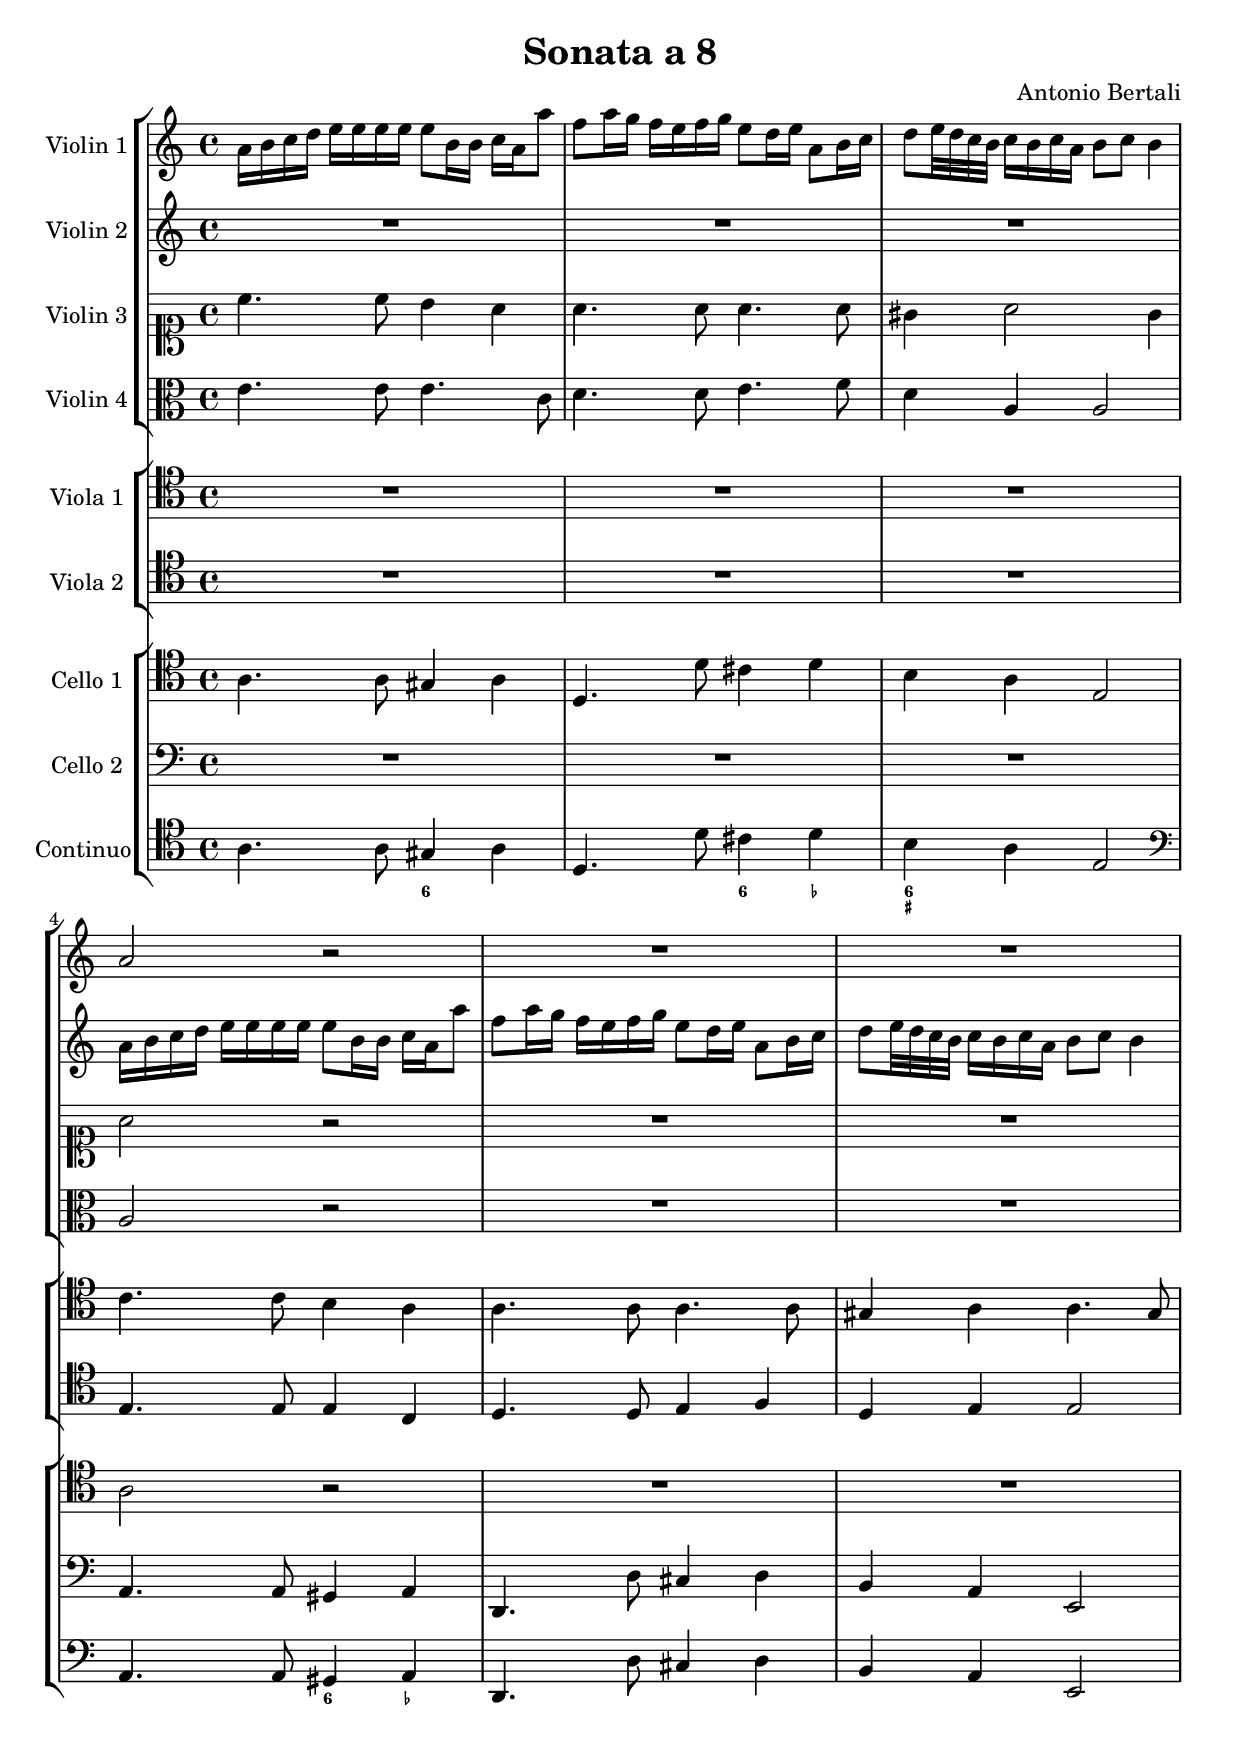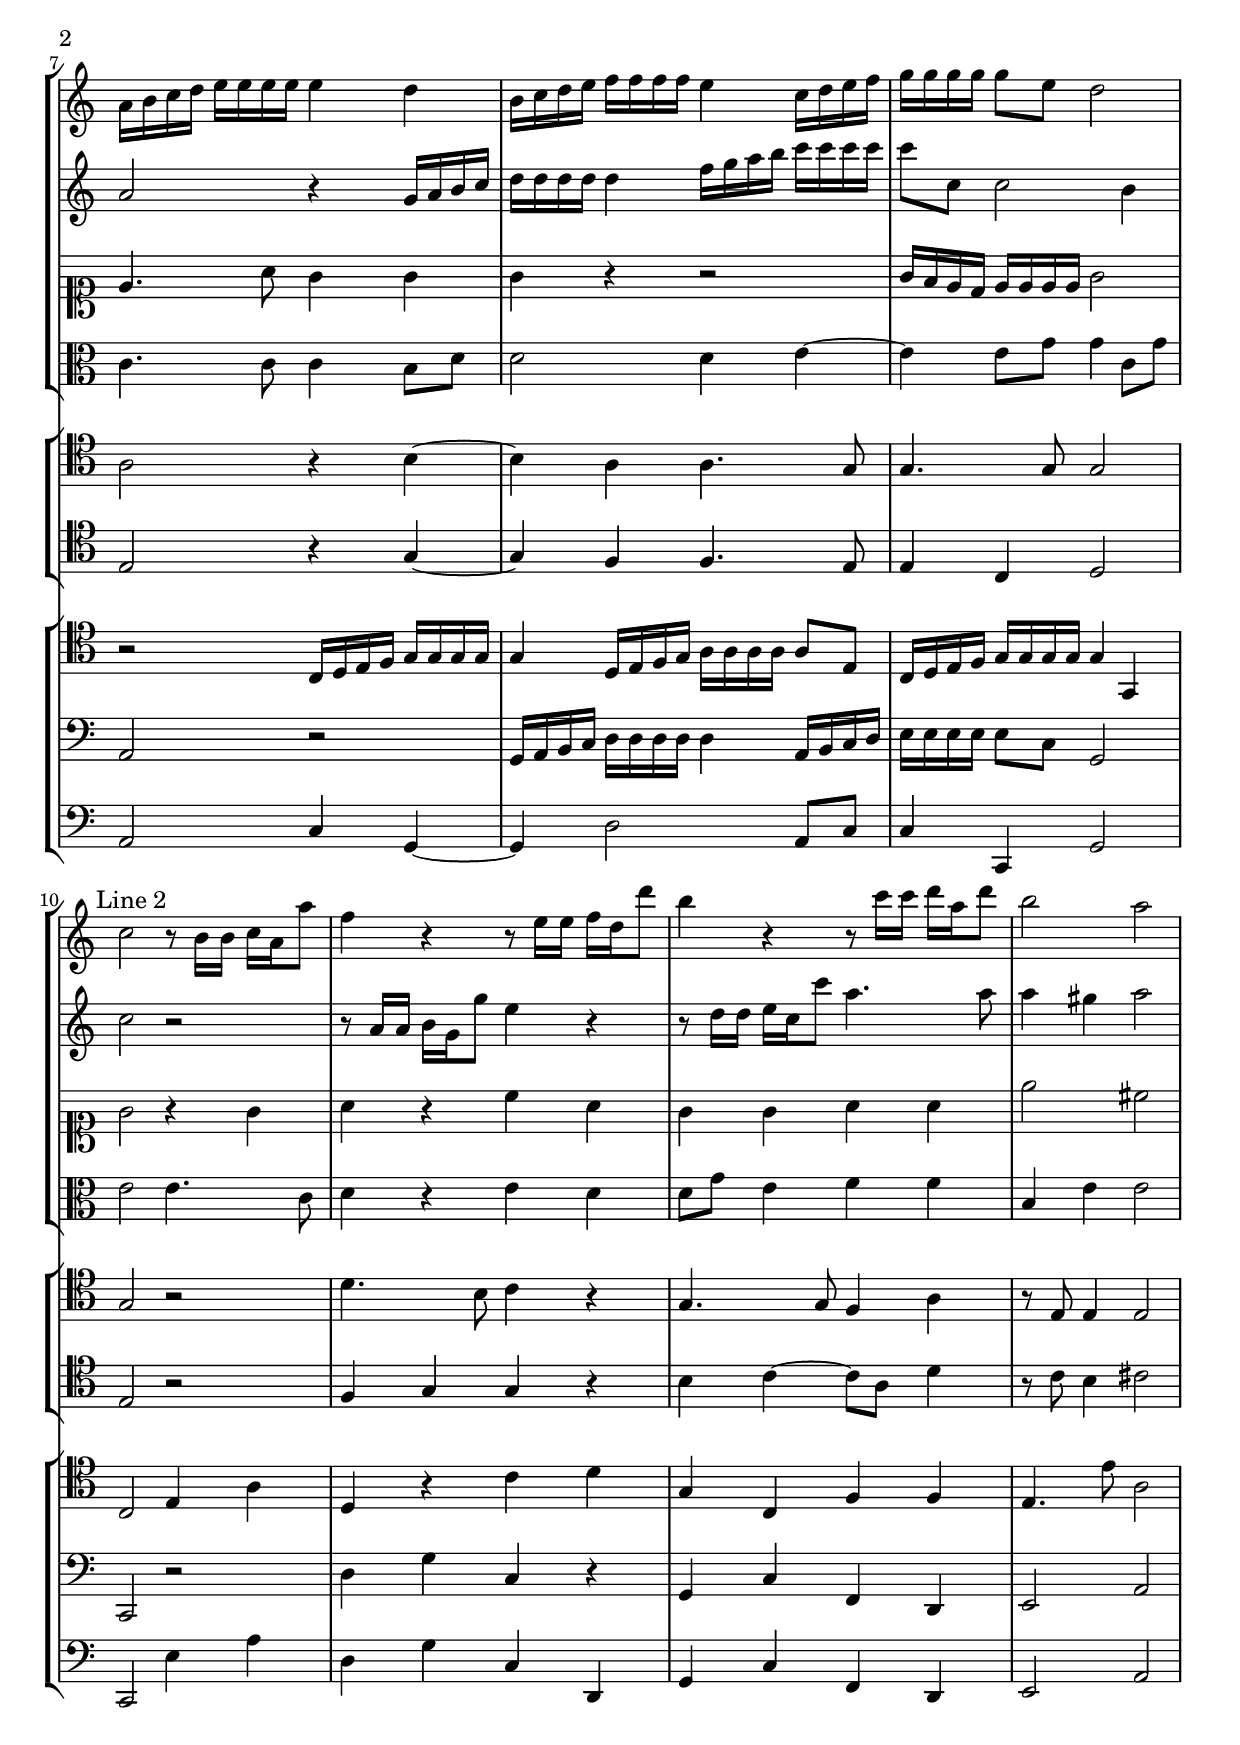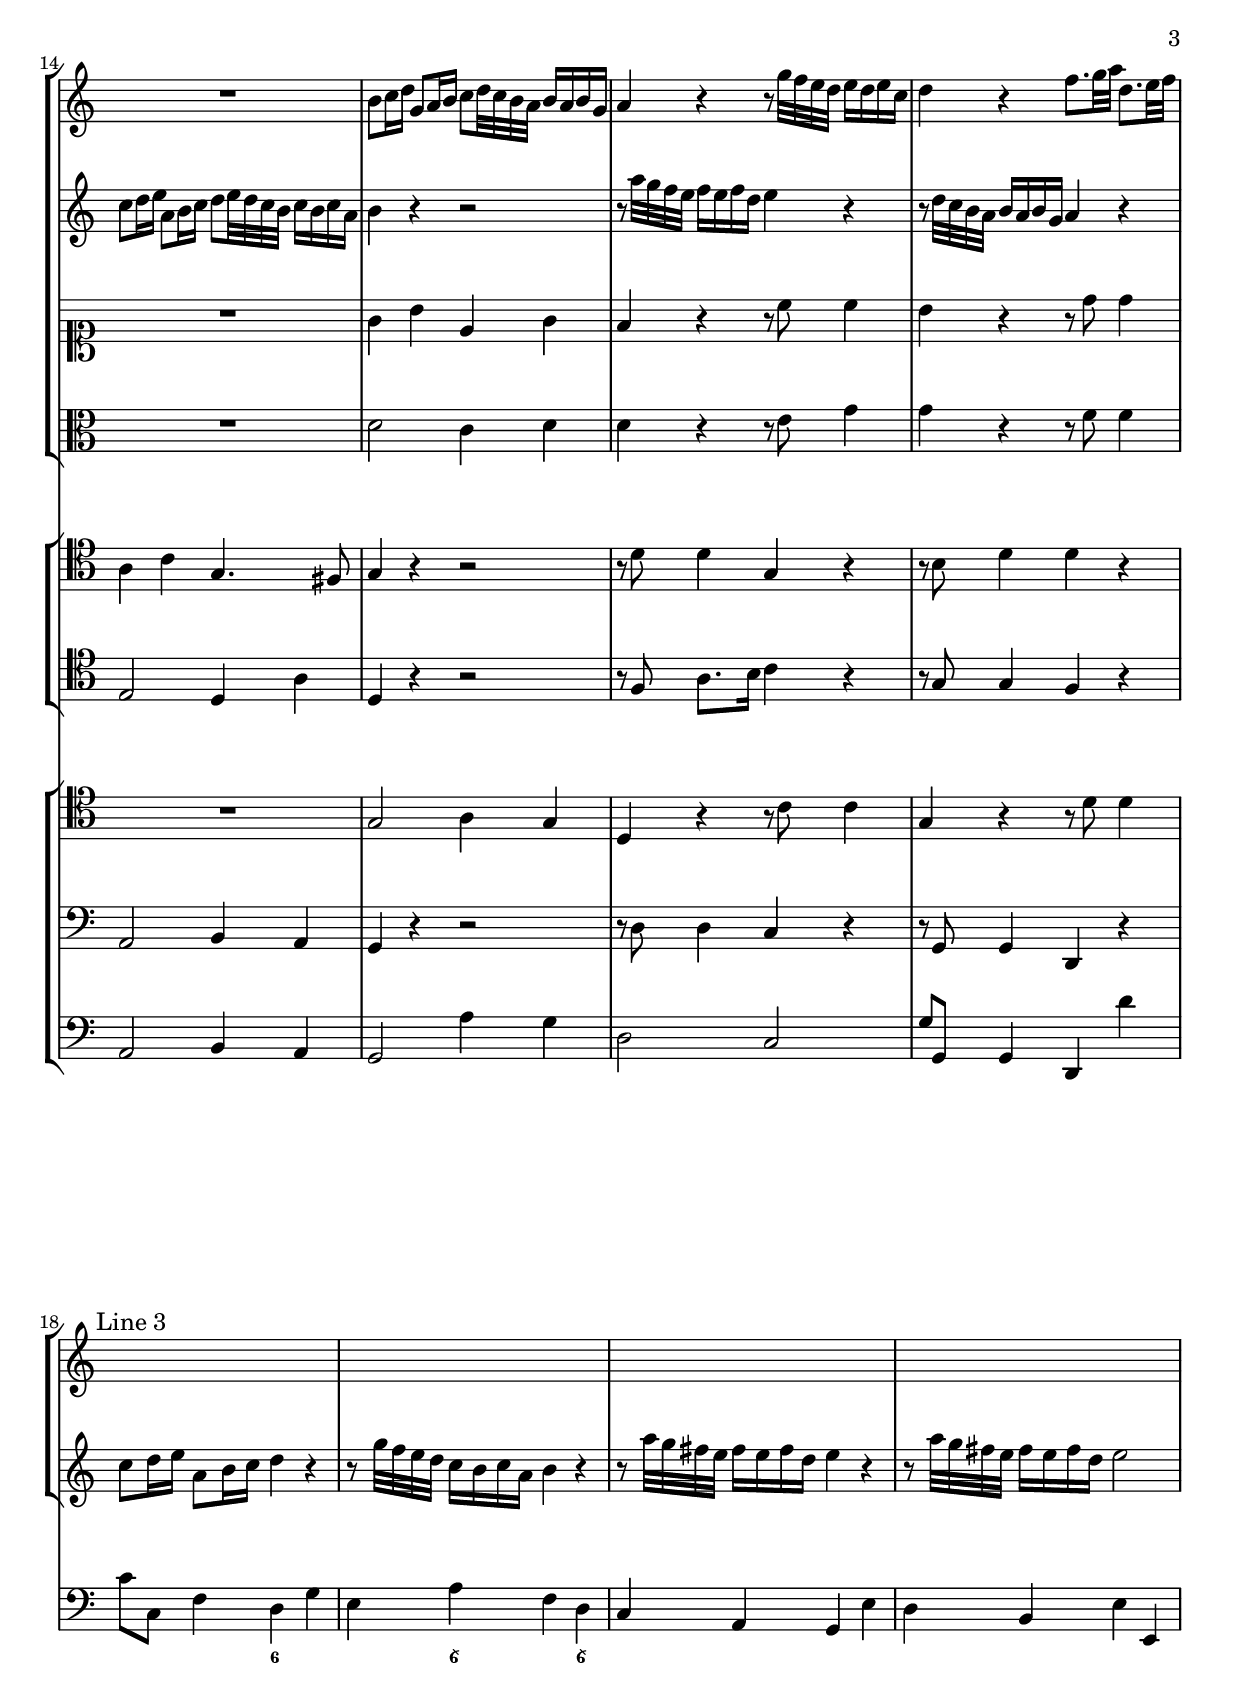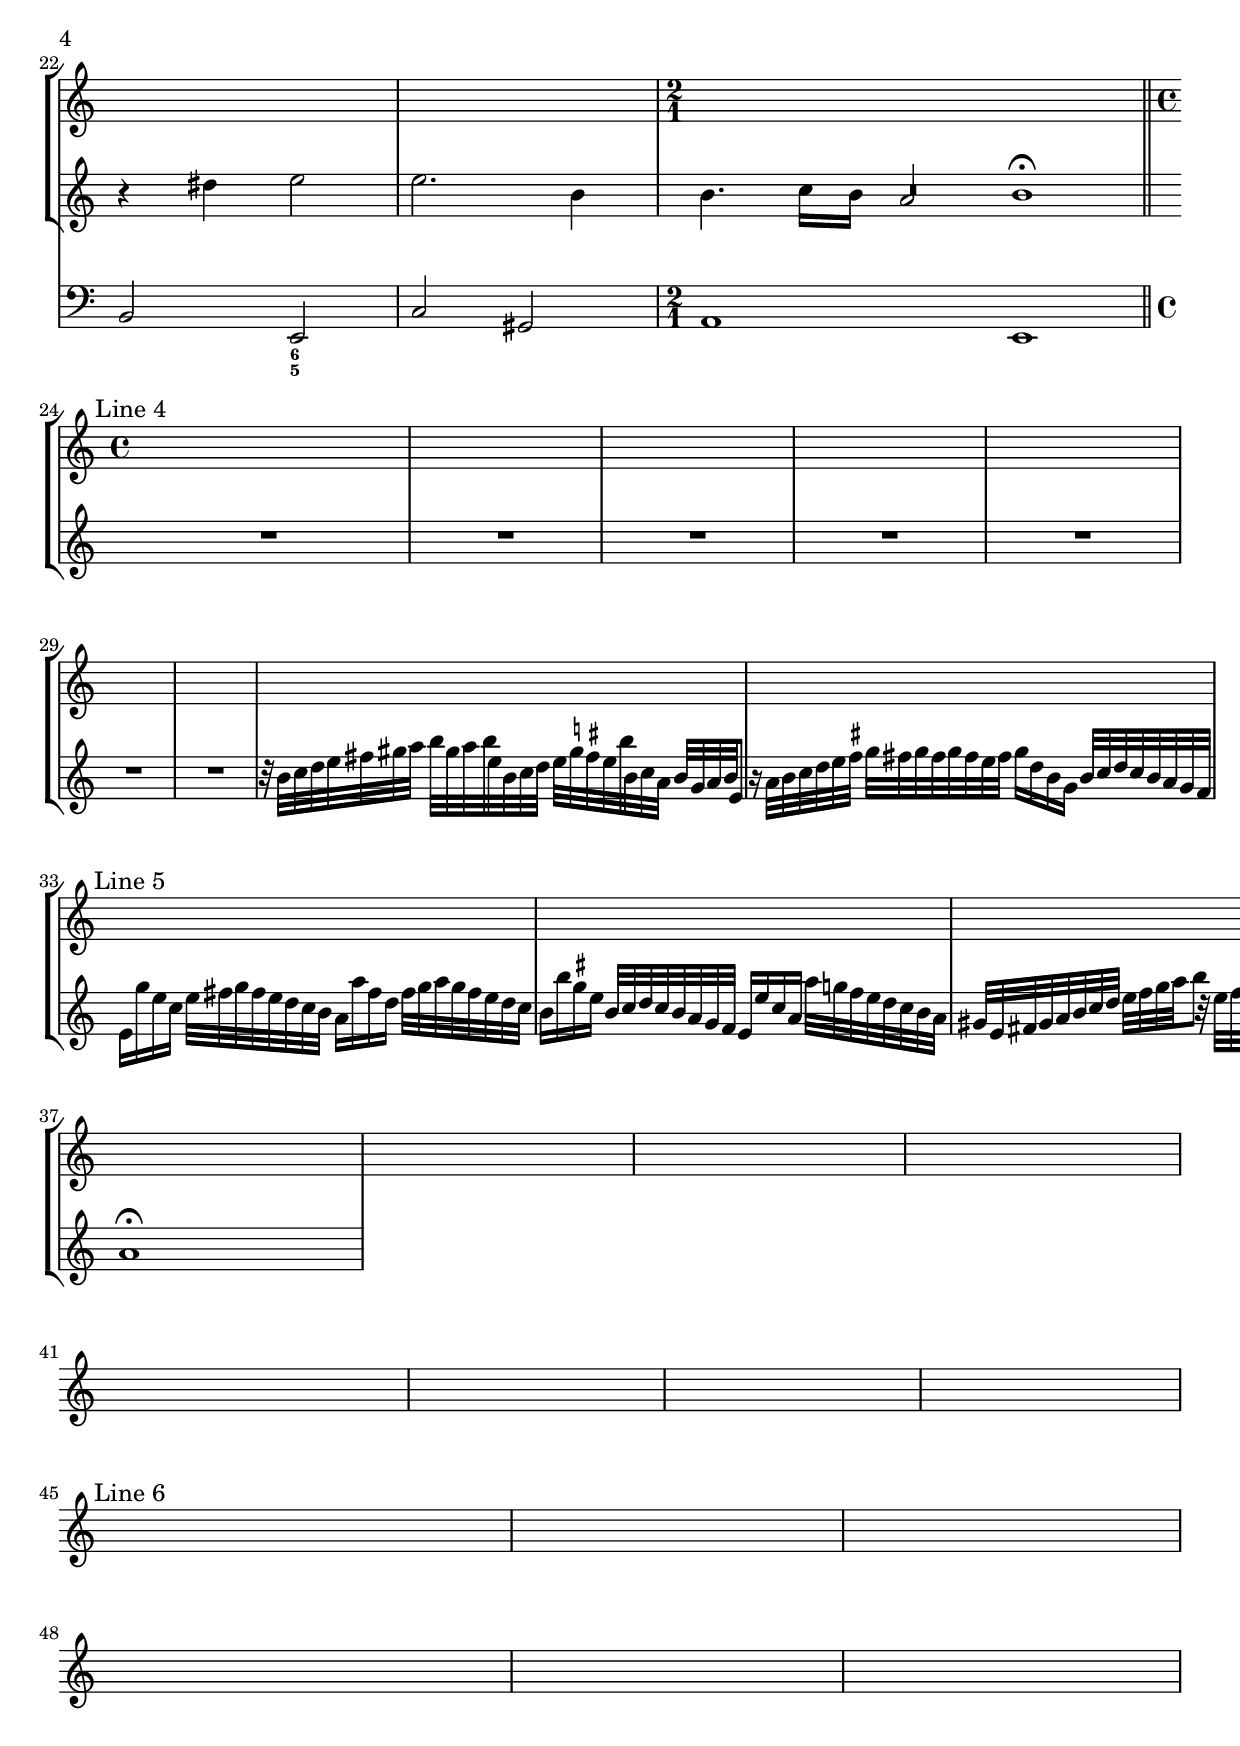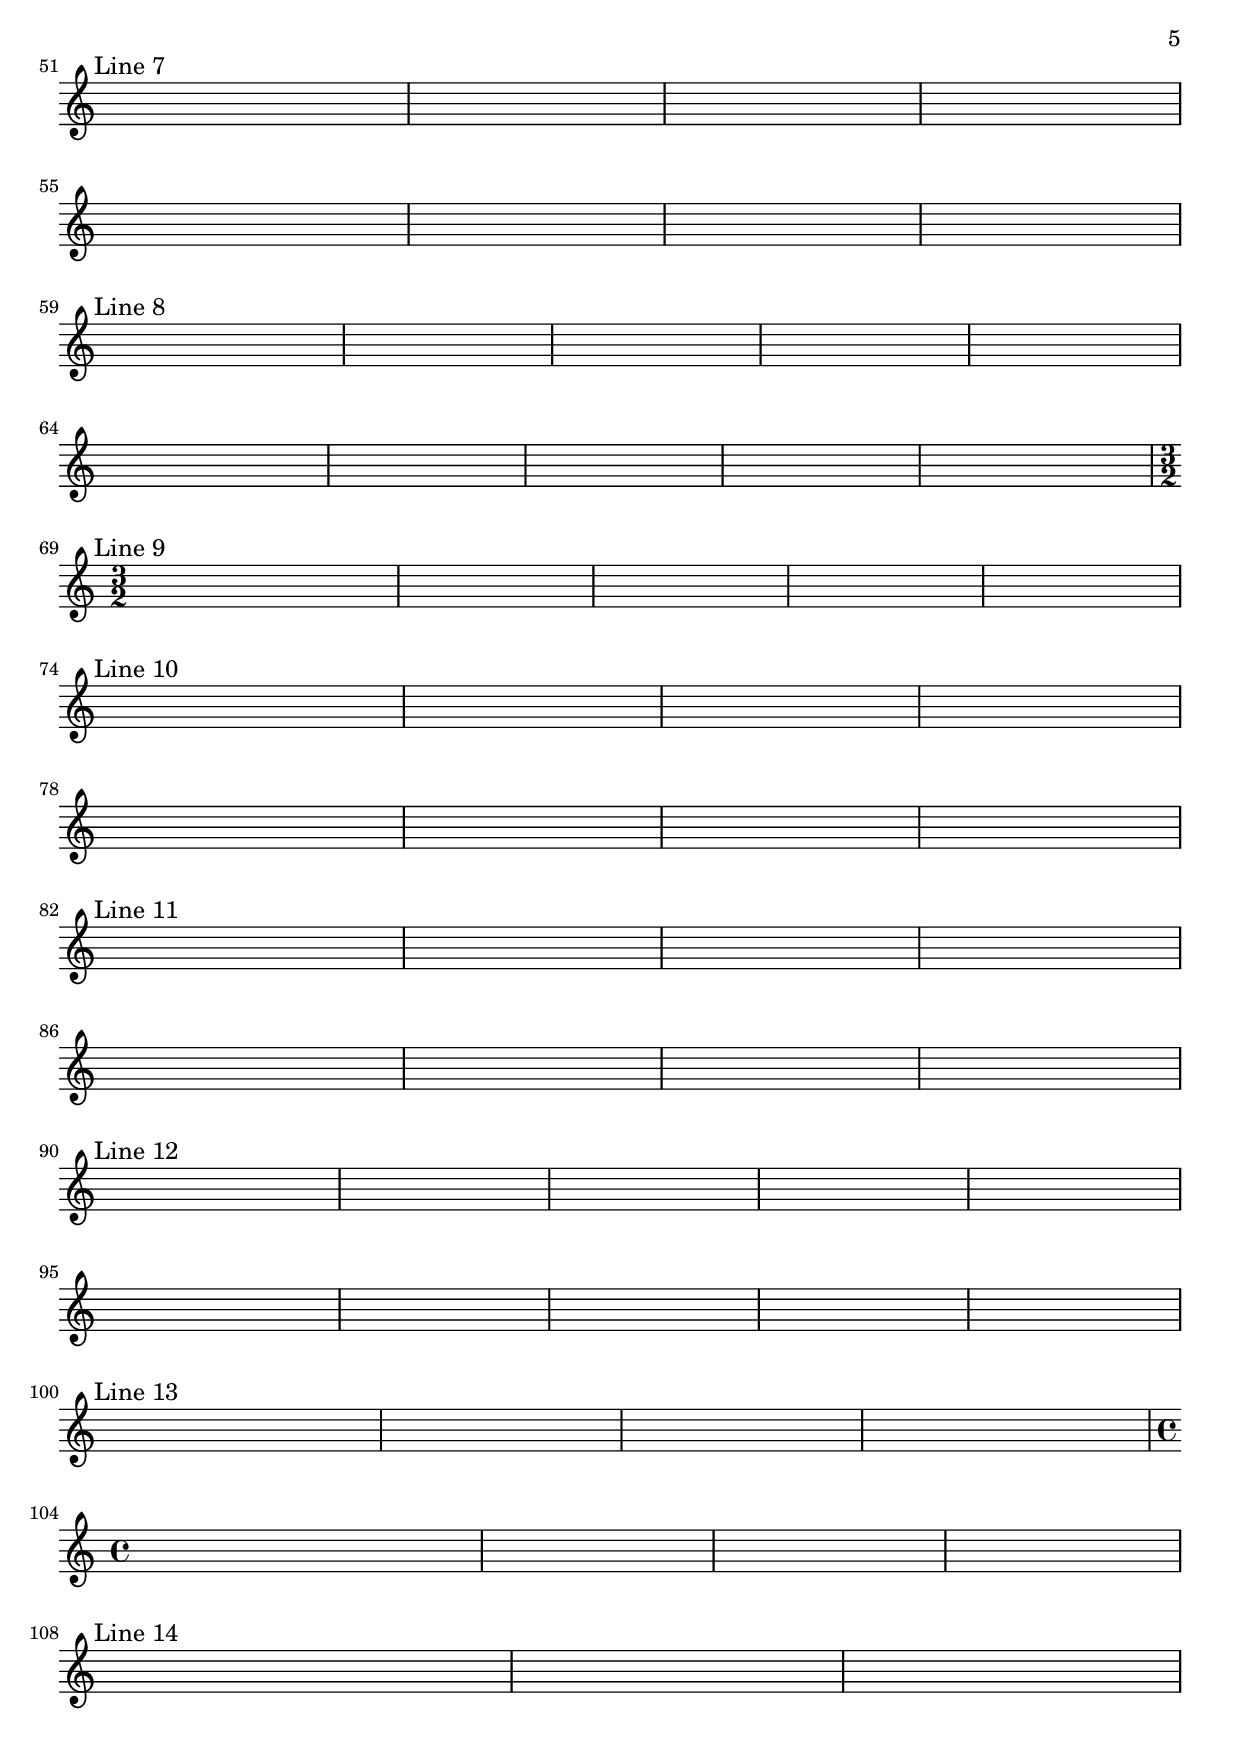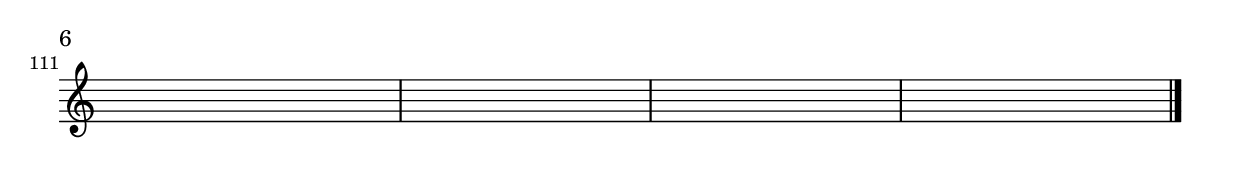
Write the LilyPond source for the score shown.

\version "2.24.4"

\version "2.24.4"

mbreak = { \break }

violinI = \relative c'' {
  a16 b c d e e e e e8 b16 b c a a'8 |
  f8 a16 g f e f g e8 d16 e a,8 b16 c |
  d8 e32 d c b c16 b c a b8 c b4 |
  a2 r |
  R1*2 |
  a16 b c d e e e e e4 d |
  b16 c d e f f f f e4 c16 d e f |
  g16 g g g g8 e d2 |

  % Line 2
  c2 r8 b16 b c a a'8 |
  f4 r r8 e16 e f d d'8 |
  b4 r r8 c16 c d a d8 |
  b2 a |
  R1
  b,8 c16 d g,8 a16 b c8 d32 c b a b16 a b g |
  a4 r r8 g'32 f e d e16 d e c |
  d4 r f8. g32 a d,8. e32 f |

  % Line 3
}


violinII = \relative c'' {
  R1*3 |
  a16 b c d e e e e e8 b16 b c a a'8 |
  f8 a16 g f e f g e8 d16 e a,8 b16 c |
  d8 e32 d c b c16 b c a b8 c b4 |
  a2 r4 g16 a b c |
  d16 d d d d4 f16 g a b c c c c |
  c8 c, c2 b4 |

  % Line 2
  c2 r |
  r8 a16 a b g g'8 e4 r |
  r8 d16 d e c c'8 a4. a8 |
  a4 gis a2 |
  c,8 d16 e a,8 b16 c d8 e32 d c b c16 b c a |
  b4 r r2 |
  r8 a'32 g f e f16 e f d e4 r |
  r8 d32 c b a b16 a b g a4 r |

  % Line 3
  c8 d16 e a,8 b16 c d4 r |
  r8 g32 f e d c16 b c a b4 r |
  r8 a'32 g fis e fis16 e fis d e4 r |
  r8 a32 g fis e fis16 e fis d e2 |
  r4 dis e2 |
  e2. b4 |
  \once \omit Staff.TimeSignature
  \time 2/1
  b4. c16[ b] a2 b1\fermata |
  \once \omit Staff.TimeSignature
  \time 4/4

  % Line 4
  R1 * 7 |
  r32 b c d e fis gis a b gis a b e, b c d
    \set suggestAccidentals = ##t
    e g! fis! e b' b, c a b g a b e,8 |

  r16 a32 b c d e fis! \set suggestAccidentals = ##f
    g fis! g fis g fis e fis
    g16 d b g b32 c d c b a g f |

  % Line 5
  e16 g' e c e32 fis g fis e d c b
    a16 a' fis d fis32 g a g fis e d c |
    \set suggestAccidentals = ##t
  b16 b' gis! e b32 c d c b a g f
    \set suggestAccidentals = ##f
    e16 e' c a a'32 g f e d c b a |
  gis32 e fis gis a b c d e f g a b8
    r32 e, f g a b, c d e e, fis gis a c b a |
  b32 e f g a b, c d e e, f g a c b a b2 |
  a1\fermata |
}

violinIII = \relative c'' {
  \clef soprano
  c4. c8 b4 a |
  a4. a8 a4. a8 |
  gis4 a2 gis4 |
  a2 r2 |
  R1*2 |
  e4. a8 g4 g |
  g4 r4 r2 |
  g16 f e d e e e e g2 |

  % Line 2
  g2 r4 g |
  a4 r c a |
  g4 g a a |
  e'2 cis |
  R1 |
  g4 b e, g |
  f4 r r8 c' c4 |
  b4 r r8 d d4 |
}

violinIV = \relative c' {
  \clef alto
  e4. e8 e4. c8 |
  d4. d8 e4. f8 |
  d4 a a2 |
  a2 r2 |
  R1*2 |
  c4. c8 c4 b8 d |
  d2 d4 e~ |
  e4 e8 g g4 c,8 g' |

  % Line 2
  e2 e4. c8 |
  d4 r e d |
  d8 g e4 f f |
  b,4 e e2 |
  R1 |
  d2 c4 d |
  d4 r r8 e8 g4 |
  g4 r r8 f f4 |

}

violaI = \relative c' {
  \clef tenor
  R1*3 |
  c4. c8 b4 a |
  a4. a8 a4. a8 |
  gis4 a a4. gis8 |
  a2 r4 b ~ |
  b4 a a4. g8 |
  g4. g8 g2 |

  % Line 2
  g2 r |
  d'4. b8 c4 r |
  g4. g8 f4 a |
  r8 e e4 e2 |
  a4 c g4. fis8 |
  g4 r r2 |
  r8 d' d4 g, r |
  r8 b d4 d r |

}

violaII = \relative c {
  \clef tenor
  R1*3 |
  e4. e8 e4 c |
  d4. d8 e4 f |
  d4 e e2 |
  e2 r4 g ~ |
  g4 f f4. e8 |
  e4 c d2 |

  % Line 2
  e2 r |
  f4 g g r |
  b4 c ~ c8 a d4 |
  r8 c b4 cis2 |
  e,2 d4 a' |
  d,4 r r2 |
  r8 f a8. b16 c4 r |
  r8 g g4 f r |
}

celloI = \relative c' {
  \clef tenor
  a4. a8 gis4 a |
  d,4. d'8 cis4 d |
  b4 a e2 |
  a2 r |
  R1 * 2 |
  r2 c,16 d e f g g g g |
  g4 d16 e f g a a a a a8 e |
  c16 d e f g g g g g4 g, |

  % Line 2
  c2 e4 a |
  d,4 r c' d |
  g,4 c, f f|
  e4. e'8 a,2 |
  R1 |
  g2 a4 g |
  d4 r r8 c' c4 |
  g4 r r8 d' d4 |
}

celloII = \relative c {
  \clef bass
  R1*3 |
  a4. a8 gis4 a |
  d,4. d'8 cis4 d |
  b4 a e2 |
  a2 r |
  g16 a b c d d d d d4 a16 b c d |
  e16 e e e e8 c g2

  % Line 2
  c,2 r2 |
  d'4 g c, r |
  g4 c f, d |
  e2 a |
  a2 b4 a |
  g4 r r2 |
  r8 d' d4 c r |
  r8 g g4 d r |
}

continuo = {
  <<
    \new Voice \relative c' {
      \clef tenor
      a4. a8 gis4 a |
      d,4. d'8 cis4 d |
      b4 a e2 |
      \clef bass
      a,4. a8 gis4 a |
      d,4. d'8 cis4 d |
      b4 a e2 |
      a2 c4 g~ |
      g4 d'2 a8 c |
      c4 c, g'2 |

      % Line 2
      c,2 e'4 a |
      d,4 g c, d, |
      g4 c f, d |
      e2 a |
      a2 b4 a |
      g2 a'4 g |
      d2 c |
      g'8 g, g4 d d'' |

      % Line 3
      c8 c, f4 d g |
      e4 a f d |
      c4 a g e' |
      d4 b e e, |
      b'2 e, |
      c'2 gis |
      a1 e |
    }

    \figures {
      s2 <6>4 s |
      s2 <6>4 <_-> |
      <6 _+>4 s2. |
      s2 <6>4 <_-> |
      s1 * 4 |

      % Line 2
      s1 * 8 |

      % Line 3
      s1 |
      s2 <6>4 s |
      s4 <6\\> s <6\\> |
      s1 * 2 |
      s2 <6 5> |
      s1 * 2 |
    }
  >>
}


\header {
  title = "Sonata a 8"
  composer = "Antonio Bertali"
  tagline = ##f
}

global= {
  \time 4/4
  \key a \minor
}

timeline = \new Voice {
  \autoLineBreaksOff
  s1 * 3 \break
  s1 * 3 \break
  s1 * 3 \break

  % p247
  \textMark "Line 2"
  s1 * 4 \break
  s1 * 4 \break

  \textMark "Line 3"
  s1 * 4 \break
  s1 * 2
  \cadenzaOn
  s1*2 \cadenzaOff \bar "||" \break

  % p248
  \textMark "Line 4"
  s1 * 5 \break
  s1 * 4 \break

  \textMark "Line 5"
  s1 * 4 \break
  s1 * 4 \break
  s1 * 4 \break

  % p249
  \textMark "Line 6"
  s1 * 3 \break
  s1 * 3 \break

  \textMark "Line 7"
  s1 * 4 \break
  s1 * 4 \break

  % p250
  \textMark "Line 8"
  s1 * 5 \break
  s1 * 5 \break

  \time 3/2
  \textMark "Line 9"
  s1*3/2 * 5 \break

  % p251 (one bar from 250)
  \textMark "Line 10"
  s1*3/2 * 4 \break
  s1*3/2 * 4 \break

  \textMark "Line 11"
  s1*3/2 * 4 \break
  s1*3/2 * 4 \break

  % p252 (one bar from 251)
  \textMark "Line 12"
  s1*3/2 * 5 \break
  s1*3/2 * 5 \break
  \textMark "Line 13"
  s1*3/2 * 4 \break

  \time 4/4
  s1 * 4 \break
  \textMark "Line 14"
  s1 * 3 \break
  s1 * 4

  \fine
}

\score {
  <<
    \new StaffGroup <<
      \new Staff \with { instrumentName = "Violin 1" }
      << \timeline \global \violinI >>
      \new Staff \with { instrumentName = "Violin 2" }
      << \global \violinII >>
      \new Staff \with { instrumentName = "Violin 3" }
      << \global \violinIII >>
      \new Staff \with { instrumentName = "Violin 4" }
      << \global \violinIV >>
    >>
    \new StaffGroup <<
      \new Staff \with { instrumentName = "Viola 1" }
      << \global \violaI >>
      \new Staff \with { instrumentName = "Viola 2" }
      << \global \violaII >>
    >>
    \new StaffGroup <<
      \new Staff \with { instrumentName = "Cello 1" }
      << \global \celloI >>
      \new Staff \with { instrumentName = "Cello 2" }
      << \global \celloII >>
      \new Staff \with { instrumentName = "Continuo" }
      << \global \continuo >>
    >>
  >>
  \layout { }
  \midi { }
}
